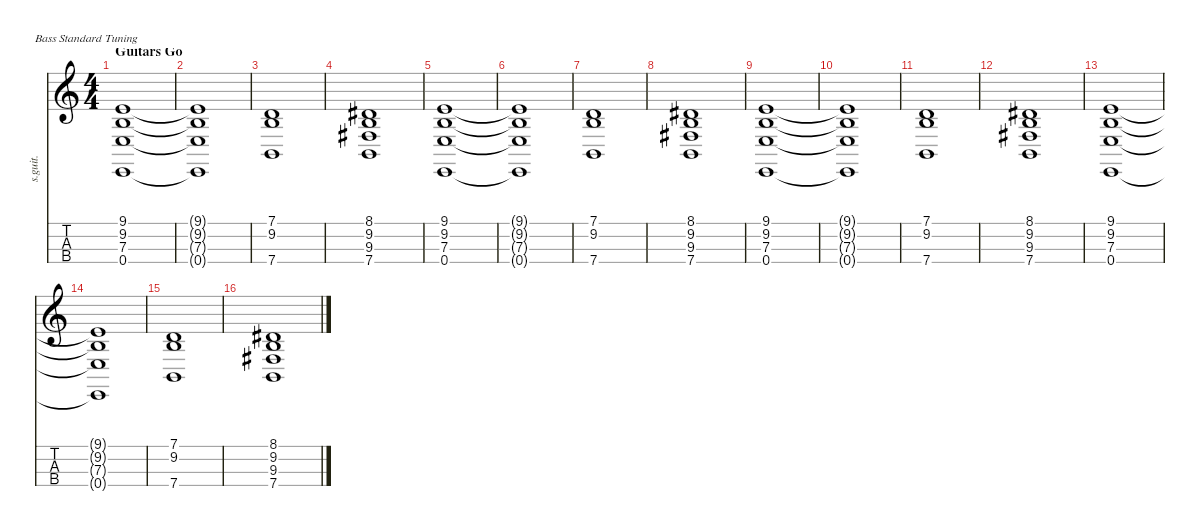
\defaultSystemsLayout 4
\hideDynamics
\bracketExtendMode nobrackets
\track ("Synthesizer Bass" "s.guit.") {instrument synthbass1}
\staff {score tabs}
\tuning (G2 D2 A1 E1)
\ts (4 4)
\section ("" "Guitars Go")
\tempo (130 hide)
\clef g2
\ks c
(9.1 9.2 7.3 0.4).1{lyrics (0 "") lyrics (1 "") lyrics (2 "") lyrics (3 "") lyrics (4 "") dy ppp} |
(9.1{t} 9.2{t} 7.3{t} 0.4{t}).1{lyrics (0 "") lyrics (1 "") lyrics (2 "") lyrics (3 "") lyrics (4 "") dy f} |
(7.1 9.2 7.4).1{lyrics (0 "") lyrics (1 "") lyrics (2 "") lyrics (3 "") lyrics (4 "") dy ppp} |
(8.1{acc #} 9.2 9.3{acc #} 7.4).1{lyrics (0 "") lyrics (1 "") lyrics (2 "") lyrics (3 "") lyrics (4 "")} |
(9.1 9.2 7.3 0.4).1{lyrics (0 "") lyrics (1 "") lyrics (2 "") lyrics (3 "") lyrics (4 "")} |
(9.1{t} 9.2{t} 7.3{t} 0.4{t}).1{lyrics (0 "") lyrics (1 "") lyrics (2 "") lyrics (3 "") lyrics (4 "") dy f} |
(7.1 9.2 7.4).1{lyrics (0 "") lyrics (1 "") lyrics (2 "") lyrics (3 "") lyrics (4 "") dy pp} |
(8.1{acc #} 9.2 9.3{acc #} 7.4).1{lyrics (0 "") lyrics (1 "") lyrics (2 "") lyrics (3 "") lyrics (4 "")} |
(9.1 9.2 7.3 0.4).1{lyrics (0 "") lyrics (1 "") lyrics (2 "") lyrics (3 "") lyrics (4 "")} |
(9.1{t} 9.2{t} 7.3{t} 0.4{t}).1{lyrics (0 "") lyrics (1 "") lyrics (2 "") lyrics (3 "") lyrics (4 "") dy f} |
(7.1 9.2 7.4).1{lyrics (0 "") lyrics (1 "") lyrics (2 "") lyrics (3 "") lyrics (4 "") dy p} |
(8.1{acc #} 9.2 9.3{acc #} 7.4).1{lyrics (0 "") lyrics (1 "") lyrics (2 "") lyrics (3 "") lyrics (4 "")} |
(9.1 9.2 7.3 0.4).1{lyrics (0 "") lyrics (1 "") lyrics (2 "") lyrics (3 "") lyrics (4 "")} |
(9.1{t} 9.2{t} 7.3{t} 0.4{t}).1{lyrics (0 "") lyrics (1 "") lyrics (2 "") lyrics (3 "") lyrics (4 "") dy f} |
(7.1 9.2 7.4).1{lyrics (0 "") lyrics (1 "") lyrics (2 "") lyrics (3 "") lyrics (4 "") dy mp} |
(8.1{acc #} 9.2 9.3{acc #} 7.4).1{lyrics (0 "") lyrics (1 "") lyrics (2 "") lyrics (3 "") lyrics (4 "")}
